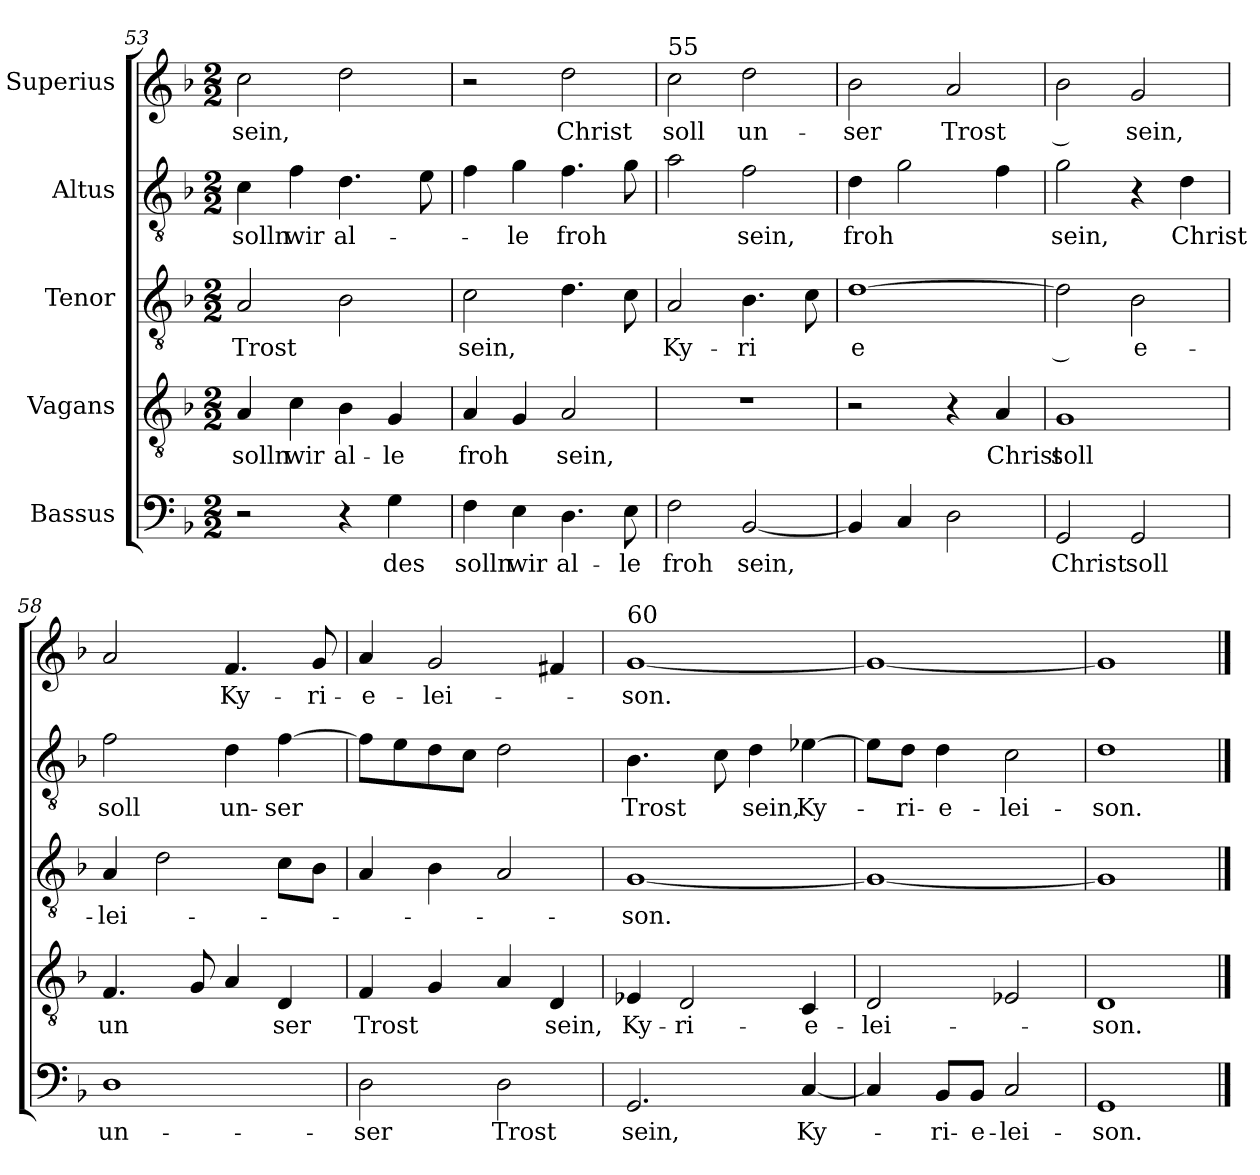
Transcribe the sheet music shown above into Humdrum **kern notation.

**kern	**text	**kern	**text	**kern	**text	**kern	**text	**kern	**text
*part5	*part5	*part4	*part4	*part3	*part3	*part2	*part2	*part1	*part1
*staff5	*staff5	*staff4	*staff4	*staff3	*staff3	*staff2	*staff2	*staff1	*staff1
*I"Bassus	*	*I"Vagans	*	*I"Tenor	*	*I"Altus	*	*I"Superius	*
*clefF4	*	*clefGv2	*	*clefGv2	*	*clefGv2	*	*clefG2	*
*k[b-]	*	*k[b-]	*	*k[b-]	*	*k[b-]	*	*k[b-]	*
*M2/2	*	*M2/2	*	*M2/2	*	*M2/2	*	*M2/2	*
=53	=53	=53	=53	=53	=53	=53	=53	=53	=53
!	!	!	!LO:LY:b	!	!LO:LY:b	!	!LO:LY:b	!	!LO:LY:b
2r	.	4A/	solln	2A/	Trost	4c\	solln	2cc\	sein,
!	!	!	!LO:LY:b	!	!	!	!LO:LY:b	!	!
.	.	4c\	wir	.	.	4f\	wir	.	.
!	!	!	!LO:LY:b	!	!	!	!LO:LY:b	!	!
4r	.	4B-\	al-	2B-\	.	4.d\	al-	2dd\	.
!	!LO:LY:b	!	!LO:LY:b	!	!	!	!	!	!
4G\	des	4G/	le	.	.	.	.	.	.
.	.	.	.	.	.	8e\	.	.	.
=54	=54	=54	=54	=54	=54	=54	=54	=54	=54
!	!LO:LY:b	!	!LO:LY:b	!	!LO:LY:b	!	!	!	!
4F\	solln	4A/	froh	2c\	sein,	4f\	.	2r	.
!	!LO:LY:b	!	!	!	!	!	!LO:LY:b	!	!
4E\	wir	4G/	.	.	.	4g\	le	.	.
!	!LO:LY:b	!	!LO:LY:b	!	!	!	!LO:LY:b	!	!LO:LY:b
4.D\	al-	2A/	sein,	4.d\	.	4.f\	froh	2dd\	Christ
!	!LO:LY:b	!	!	!	!	!	!	!	!
8E\	le	.	.	8c\	.	8g\	.	.	.
=55	=55	=55	=55	=55	=55	=55	=55	=55	=55
!	!	!	!	!	!	!	!	!LO:TX:a:t=55	!
!	!LO:LY:b	!	!	!	!LO:LY:b	!	!	!	!LO:LY:b
2F\	froh	1r	.	2A/	Ky-	2a\	.	2cc\	soll
!	!LO:LY:b	!	!	!	!LO:LY:b	!	!LO:LY:b	!	!LO:LY:b
[2BB-/	sein,	.	.	4.B-\	ri	2f\	sein,	2dd\	un-
!	!	!	!	!	!LO:LY:b	!	!	!	!
.	.	.	.	8c\	-	.	.	.	.
=56	=56	=56	=56	=56	=56	=56	=56	=56	=56
!	!	!	!	!	!LO:LY:b	!	!LO:LY:b	!	!LO:LY:b
4BB-/]	.	2r	.	[1d	e	4d\	froh	2b-\	ser
4C/	.	.	.	.	.	2g\	.	.	.
!	!	!	!	!	!	!	!	!	!LO:LY:b
2D\	.	4r	.	.	.	.	.	2a/	Trost
!	!	!	!LO:LY:b	!	!	!	!	!	!
.	.	4A/	Christ	.	.	4f\	.	.	.
!!LO:LB:g=z
=57	=57	=57	=57	=57	=57	=57	=57	=57	=57
!	!LO:LY:b	!	!LO:LY:b	!	!LO:LY:b	!	!LO:LY:b	!	!LO:LY:b
2GG/	Christ	1G	soll	2d\]	__	2g\	sein,	2b-\	__
!	!LO:LY:b	!	!	!	!LO:LY:b	!	!	!	!LO:LY:b
2GG/	soll	.	.	2B-\	e-	4r	.	2g/	sein,
!	!	!	!	!	!	!	!LO:LY:b	!	!
.	.	.	.	.	.	4d\	Christ	.	.
=58	=58	=58	=58	=58	=58	=58	=58	=58	=58
!	!LO:LY:b	!	!LO:LY:b	!	!LO:LY:b	!	!LO:LY:b	!	!
1D	un-	4.F/	un	4A/	lei-	2f\	soll	2a/	.
.	.	.	.	2d\	.	.	.	.	.
.	.	8G/	.	.	.	.	.	.	.
!	!	!	!	!	!	!	!LO:LY:b	!	!LO:LY:b
.	.	4A/	.	.	.	4d\	un-	4.f/	Ky-
!	!	!	!LO:LY:b	!	!	!	!LO:LY:b	!	!
.	.	4D/	ser	8c\L	.	[4f\	ser	.	.
!	!	!	!	!	!	!	!	!	!LO:LY:b
.	.	.	.	8B-\J	.	.	.	8g/	ri-
=59	=59	=59	=59	=59	=59	=59	=59	=59	=59
!	!LO:LY:b	!	!LO:LY:b	!	!	!	!	!	!LO:LY:b
2D\	ser	4F/	Trost	4A/	.	8f\L]	.	4a/	e-
.	.	.	.	.	.	8e\	.	.	.
!	!	!	!	!	!	!	!	!	!LO:LY:b
.	.	4G/	.	4B-\	.	8d\	.	2g/	lei-
.	.	.	.	.	.	8c\J	.	.	.
!	!LO:LY:b	!	!	!	!	!	!	!	!
2D\	Trost	4A/	.	2A/	.	2d\	.	.	.
!	!	!	!LO:LY:b	!	!	!	!	!	!
.	.	4D/	sein,	.	.	.	.	4f#X/	.
=60	=60	=60	=60	=60	=60	=60	=60	=60	=60
!	!	!	!	!	!	!	!	!LO:TX:a:t=60	!
!	!LO:LY:b	!	!LO:LY:b	!	!LO:LY:b	!	!LO:LY:b	!	!LO:LY:b
2.GG/	sein,	4E-X/	Ky-	[1G	son.	4.B-\	Trost	[1g	son.
!	!	!	!LO:LY:b	!	!	!	!	!	!
.	.	2D/	ri-	.	.	.	.	.	.
.	.	.	.	.	.	8c\	.	.	.
!	!	!	!	!	!	!	!LO:LY:b	!	!
.	.	.	.	.	.	4d\	sein,	.	.
!	!LO:LY:b	!	!LO:LY:b	!	!	!	!LO:LY:b	!	!
[4C/	Ky-	4C/	e-	.	.	[4e-X\	Ky-	.	.
=61	=61	=61	=61	=61	=61	=61	=61	=61	=61
!	!	!	!LO:LY:b	!	!	!	!	!	!
4C/]	.	2D/	lei-	1G_	.	8e-\L]	.	1g_	.
!	!	!	!	!	!	!	!LO:LY:b	!	!
.	.	.	.	.	.	8d\J	ri-	.	.
!	!LO:LY:b	!	!	!	!	!	!LO:LY:b	!	!
8BB-/L	ri-	.	.	.	.	4d\	e-	.	.
!	!LO:LY:b	!	!	!	!	!	!	!	!
8BB-/J	e-	.	.	.	.	.	.	.	.
!	!LO:LY:b	!	!	!	!	!	!LO:LY:b	!	!
2C/	lei-	2E-X/	.	.	.	2c\	lei-	.	.
=62	=62	=62	=62	=62	=62	=62	=62	=62	=62
!	!LO:LY:b	!	!LO:LY:b	!	!	!	!LO:LY:b	!	!
1GG	son.	1D	son.	1G]	.	1d	son.	1g]	.
==	==	==	==	==	==	==	==	==	==
*-	*-	*-	*-	*-	*-	*-	*-	*-	*-
